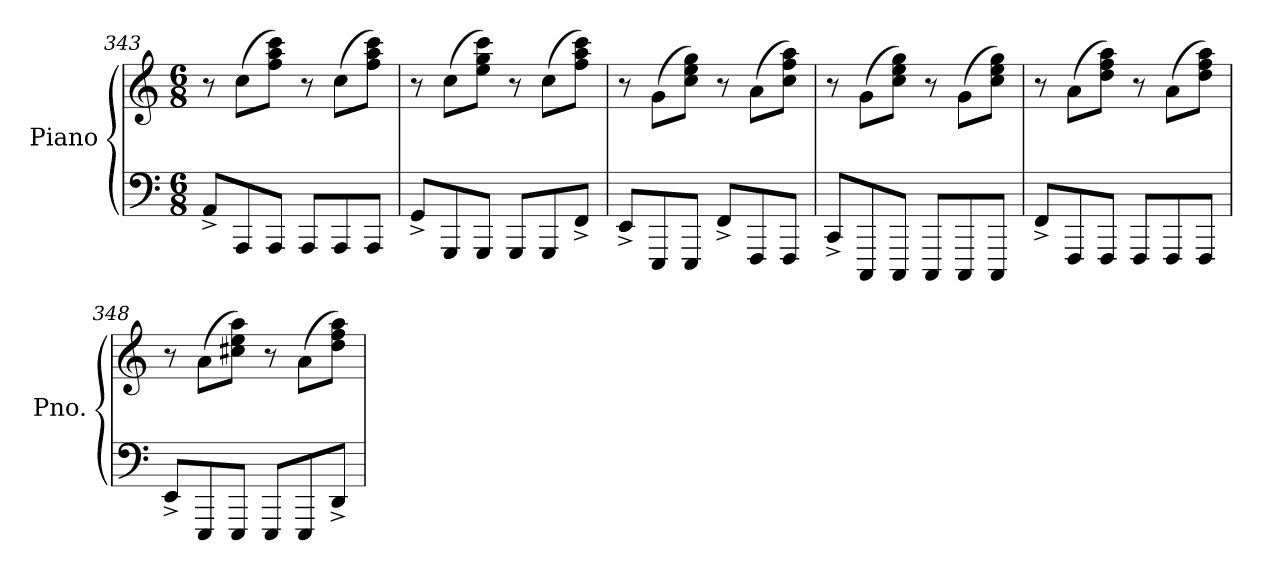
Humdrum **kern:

**kern	**kern
*part1	*part1
*staff2	*staff1
*I"Piano	*
*I'Pno.	*
*clefF4	*clefG2
*k[]	*k[]
*M6/8	*M6/8
=343	=343
8AA^/L	8r
8AAA/	(>8cc\L
8AAA/J	8ff\ 8aa\ 8ccc\J)
8AAA/L	8r
8AAA/	(>8cc\L
8AAA/J	8ff\ 8aa\ 8ccc\J)
=344	=344
8GG^/L	8r
8GGG/	(>8cc\L
8GGG/J	8ee\ 8gg\ 8ccc\J)
8GGG/L	8r
8GGG/	(>8cc\L
8FF^/J	8ff\ 8aa\ 8ccc\J)
=345	=345
8EE^/L	8r
8EEE/	(>8g\L
8EEE/J	8cc\ 8ee\ 8gg\J)
8FF^/L	8r
8FFF/	(>8a\L
8FFF/J	8cc\ 8ff\ 8aa\J)
!!LO:LB:g=z
=346	=346
8CC^/L	8r
8CCC/	(>8g\L
8CCC/J	8cc\ 8ee\ 8gg\J)
8CCC/L	8r
8CCC/	(>8g\L
8CCC/J	8cc\ 8ee\ 8gg\J)
=347	=347
8FF^/L	8r
8FFF/	(>8a\L
8FFF/J	8dd\ 8ff\ 8aa\J)
8FFF/L	8r
8FFF/	(>8a\L
8FFF/J	8dd\ 8ff\ 8aa\J)
=348	=348
8EE^/L	8r
8EEE/	(>8a\L
8EEE/J	8cc#X\ 8ee\ 8aa\J)
8EEE/L	8r
8EEE/	(>8a\L
8DD^/J	8dd\ 8ff\ 8aa\J)
=	=
*-	*-
